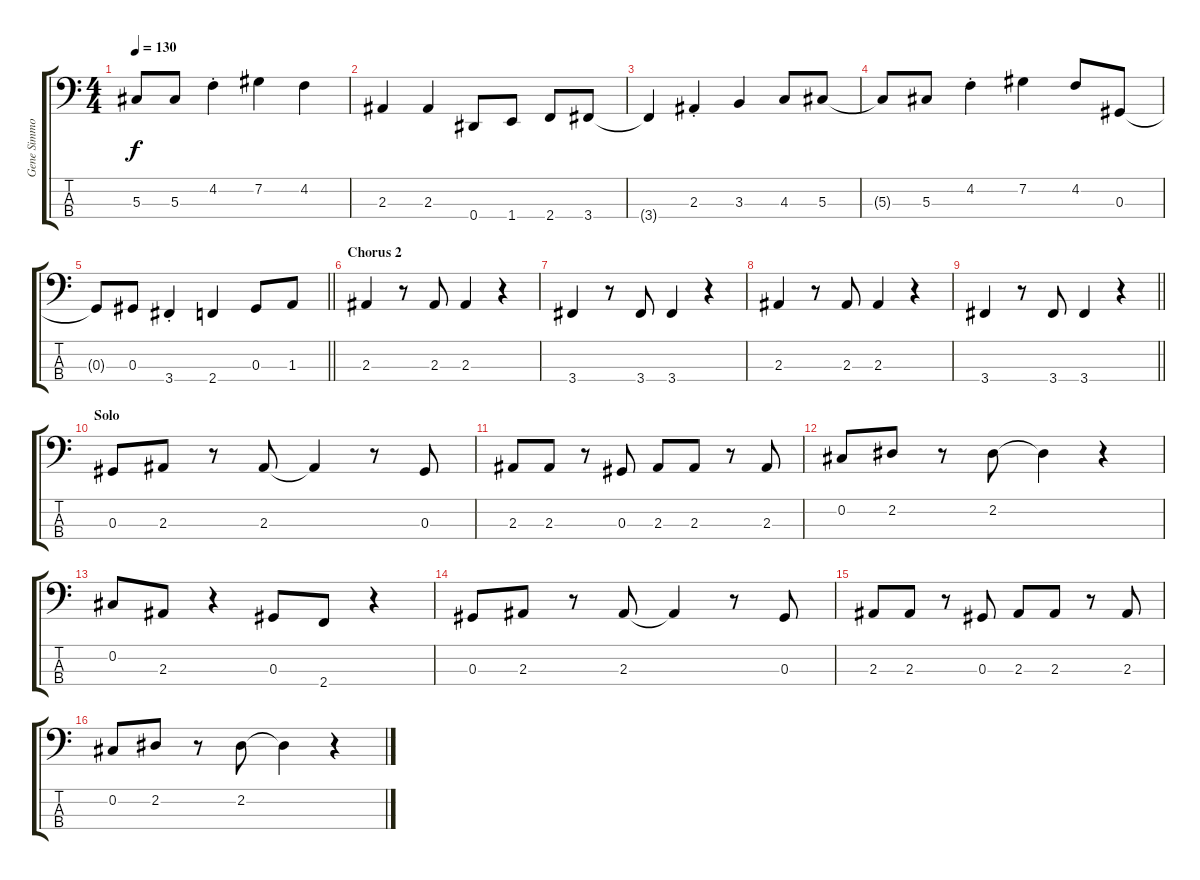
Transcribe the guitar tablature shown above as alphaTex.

\track ("Gene Simmons" "Gene Simmo") {instrument electricbassfinger}
\staff {score tabs}
\tuning (Gb2 Db2 Ab1 Eb1) {hide}
\ts (4 4)
\tempo 130
\clef f4
\ks c
5.3{t}.8{dy f} 5.3.8 4.2{st}.4 7.2.4 4.2.4 |
2.3.4 2.3.4 0.4.8 1.4.8 2.4.8 3.4.8 |
3.4{t}.4 2.3{st}.4 3.3.4 4.3.8 5.3.8 |
5.3{t}.8 5.3.8 4.2{st}.4 7.2.4 4.2.8 0.3.8 |
\barLineRight lightlight
0.3{t}.8 0.3.8 3.4{st}.4 2.4.4 0.3.8 1.3.8 |
\section ("" "Chorus 2")
2.3.4 r.8 2.3.8 2.3.4 r.4 |
3.4.4 r.8 3.4.8 3.4.4 r.4 |
2.3.4 r.8 2.3.8 2.3.4 r.4 |
\barLineRight lightlight
3.4.4 r.8 3.4.8 3.4.4 r.4 |
\section ("" "Solo")
0.3.8 2.3.8 r.8 2.3.8 2.3{t}.4 r.8 0.3.8 |
2.3.8 2.3.8 r.8 0.3.8 2.3.8 2.3.8 r.8 2.3.8 |
0.2.8 2.2.8 r.8 2.2.8 2.2{t}.4 r.4 |
0.2.8 2.3.8 r.4 0.3.8 2.4.8 r.4 |
0.3.8 2.3.8 r.8 2.3.8 2.3{t}.4 r.8 0.3.8 |
2.3.8 2.3.8 r.8 0.3.8 2.3.8 2.3.8 r.8 2.3.8 |
0.2.8 2.2.8 r.8 2.2.8 2.2{t}.4 r.4
